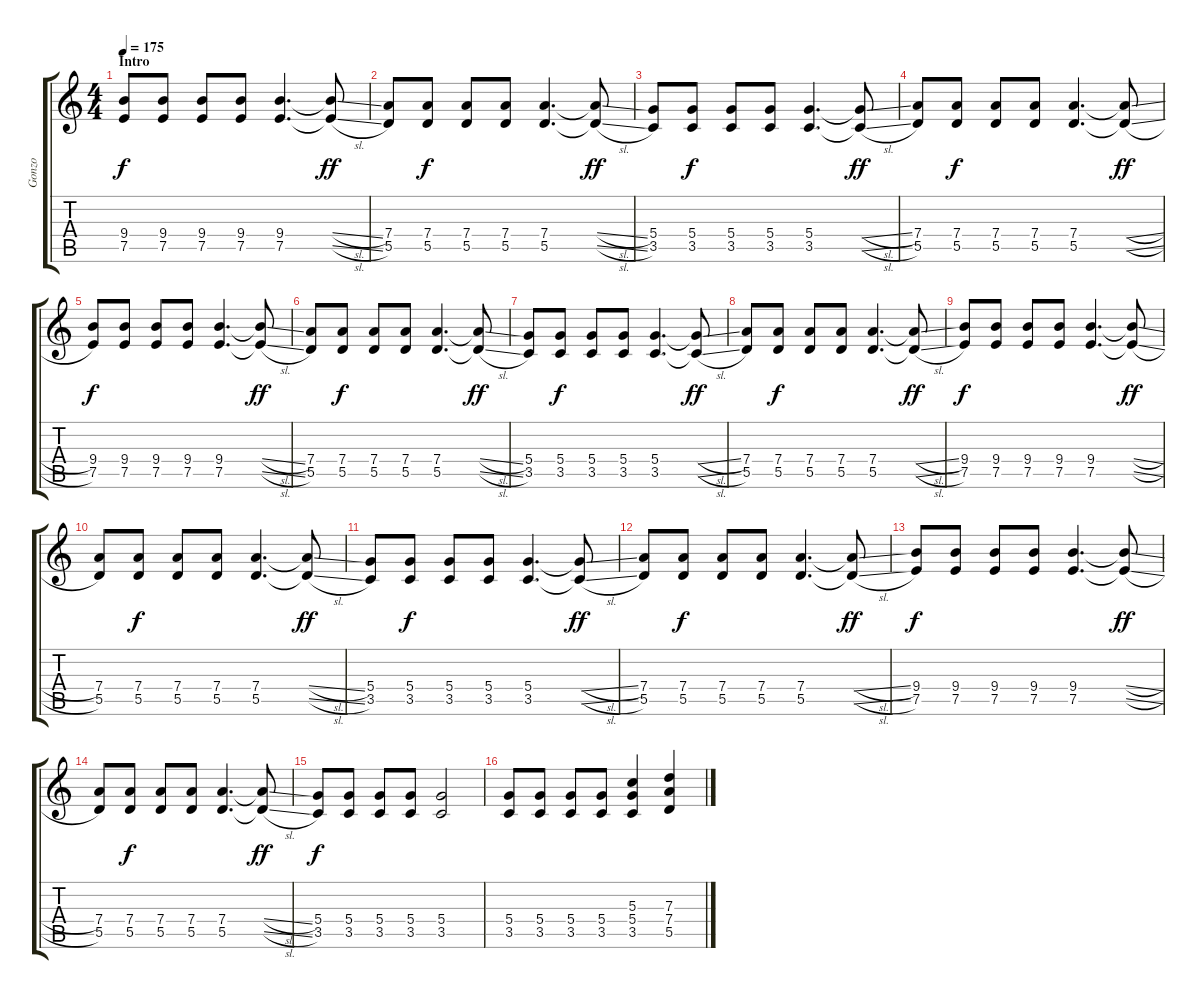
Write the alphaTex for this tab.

\track ("Gonzo" "Gonzo") {instrument distortionguitar}
\staff {score tabs}
\tuning (E4 B3 G3 D3 A2 E2) {hide}
\ts (4 4)
\section ("" "Intro")
\tempo 175
\clef g2
\ks c
(9.4 7.5).8{dy f volume 13 instrument distortionguitar} (9.4 7.5).8 (9.4 7.5).8 (9.4 7.5).8 (9.4 7.5).4{d} (9.4{sl t} 7.5{sl t}).8{dy ff} |
(7.4 5.5).8 (7.4 5.5).8{dy f} (7.4 5.5).8 (7.4 5.5).8 (7.4 5.5).4{d} (7.4{sl t} 5.5{sl t}).8{dy ff} |
(5.4 3.5).8 (5.4 3.5).8{dy f} (5.4 3.5).8 (5.4 3.5).8 (5.4 3.5).4{d} (5.4{sl t} 3.5{sl t}).8{dy ff} |
(7.4 5.5).8 (7.4 5.5).8{dy f} (7.4 5.5).8 (7.4 5.5).8 (7.4 5.5).4{d} (7.4{sl t} 5.5{sl t}).8{dy ff} |
(9.4 7.5).8{dy f} (9.4 7.5).8 (9.4 7.5).8 (9.4 7.5).8 (9.4 7.5).4{d} (9.4{sl t} 7.5{sl t}).8{dy ff} |
(7.4 5.5).8 (7.4 5.5).8{dy f} (7.4 5.5).8 (7.4 5.5).8 (7.4 5.5).4{d} (7.4{sl t} 5.5{sl t}).8{dy ff} |
(5.4 3.5).8 (5.4 3.5).8{dy f} (5.4 3.5).8 (5.4 3.5).8 (5.4 3.5).4{d} (5.4{sl t} 3.5{sl t}).8{dy ff} |
(7.4 5.5).8 (7.4 5.5).8{dy f} (7.4 5.5).8 (7.4 5.5).8 (7.4 5.5).4{d} (7.4{sl t} 5.5{sl t}).8{dy ff} |
(9.4 7.5).8{dy f} (9.4 7.5).8 (9.4 7.5).8 (9.4 7.5).8 (9.4 7.5).4{d} (9.4{sl t} 7.5{sl t}).8{dy ff} |
(7.4 5.5).8 (7.4 5.5).8{dy f} (7.4 5.5).8 (7.4 5.5).8 (7.4 5.5).4{d} (7.4{sl t} 5.5{sl t}).8{dy ff} |
(5.4 3.5).8 (5.4 3.5).8{dy f} (5.4 3.5).8 (5.4 3.5).8 (5.4 3.5).4{d} (5.4{sl t} 3.5{sl t}).8{dy ff} |
(7.4 5.5).8 (7.4 5.5).8{dy f} (7.4 5.5).8 (7.4 5.5).8 (7.4 5.5).4{d} (7.4{sl t} 5.5{sl t}).8{dy ff} |
(9.4 7.5).8{dy f} (9.4 7.5).8 (9.4 7.5).8 (9.4 7.5).8 (9.4 7.5).4{d} (9.4{sl t} 7.5{sl t}).8{dy ff} |
(7.4 5.5).8 (7.4 5.5).8{dy f} (7.4 5.5).8 (7.4 5.5).8 (7.4 5.5).4{d} (7.4{sl t} 5.5{sl t}).8{dy ff} |
(5.4 3.5).8{dy f} (5.4 3.5).8 (5.4 3.5).8 (5.4 3.5).8 (5.4 3.5).2 |
(5.4 3.5).8 (5.4 3.5).8 (5.4 3.5).8 (5.4 3.5).8 (5.3 5.4 3.5).4 (7.3 7.4 5.5).4
